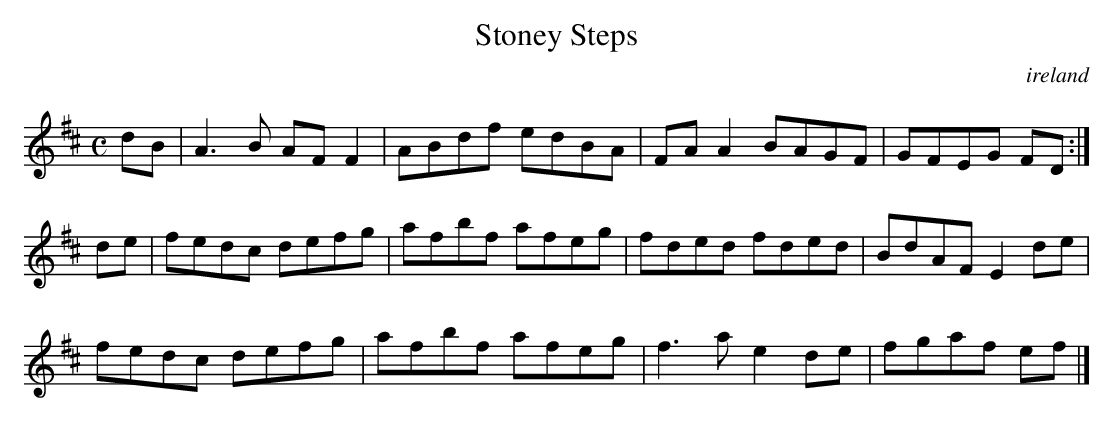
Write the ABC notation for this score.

X:1
T:Stoney Steps
O:ireland
M:C
L:1/8
K:D Major
dB|A3B AFF2|ABdf edBA|FAA2 BAGF|GFEG FD:|!
de|fedc defg|afbf afeg|fded fded|BdAF E2de|!
fedc defg|afbf afeg|f3a e2de|fgaf ef|]!
